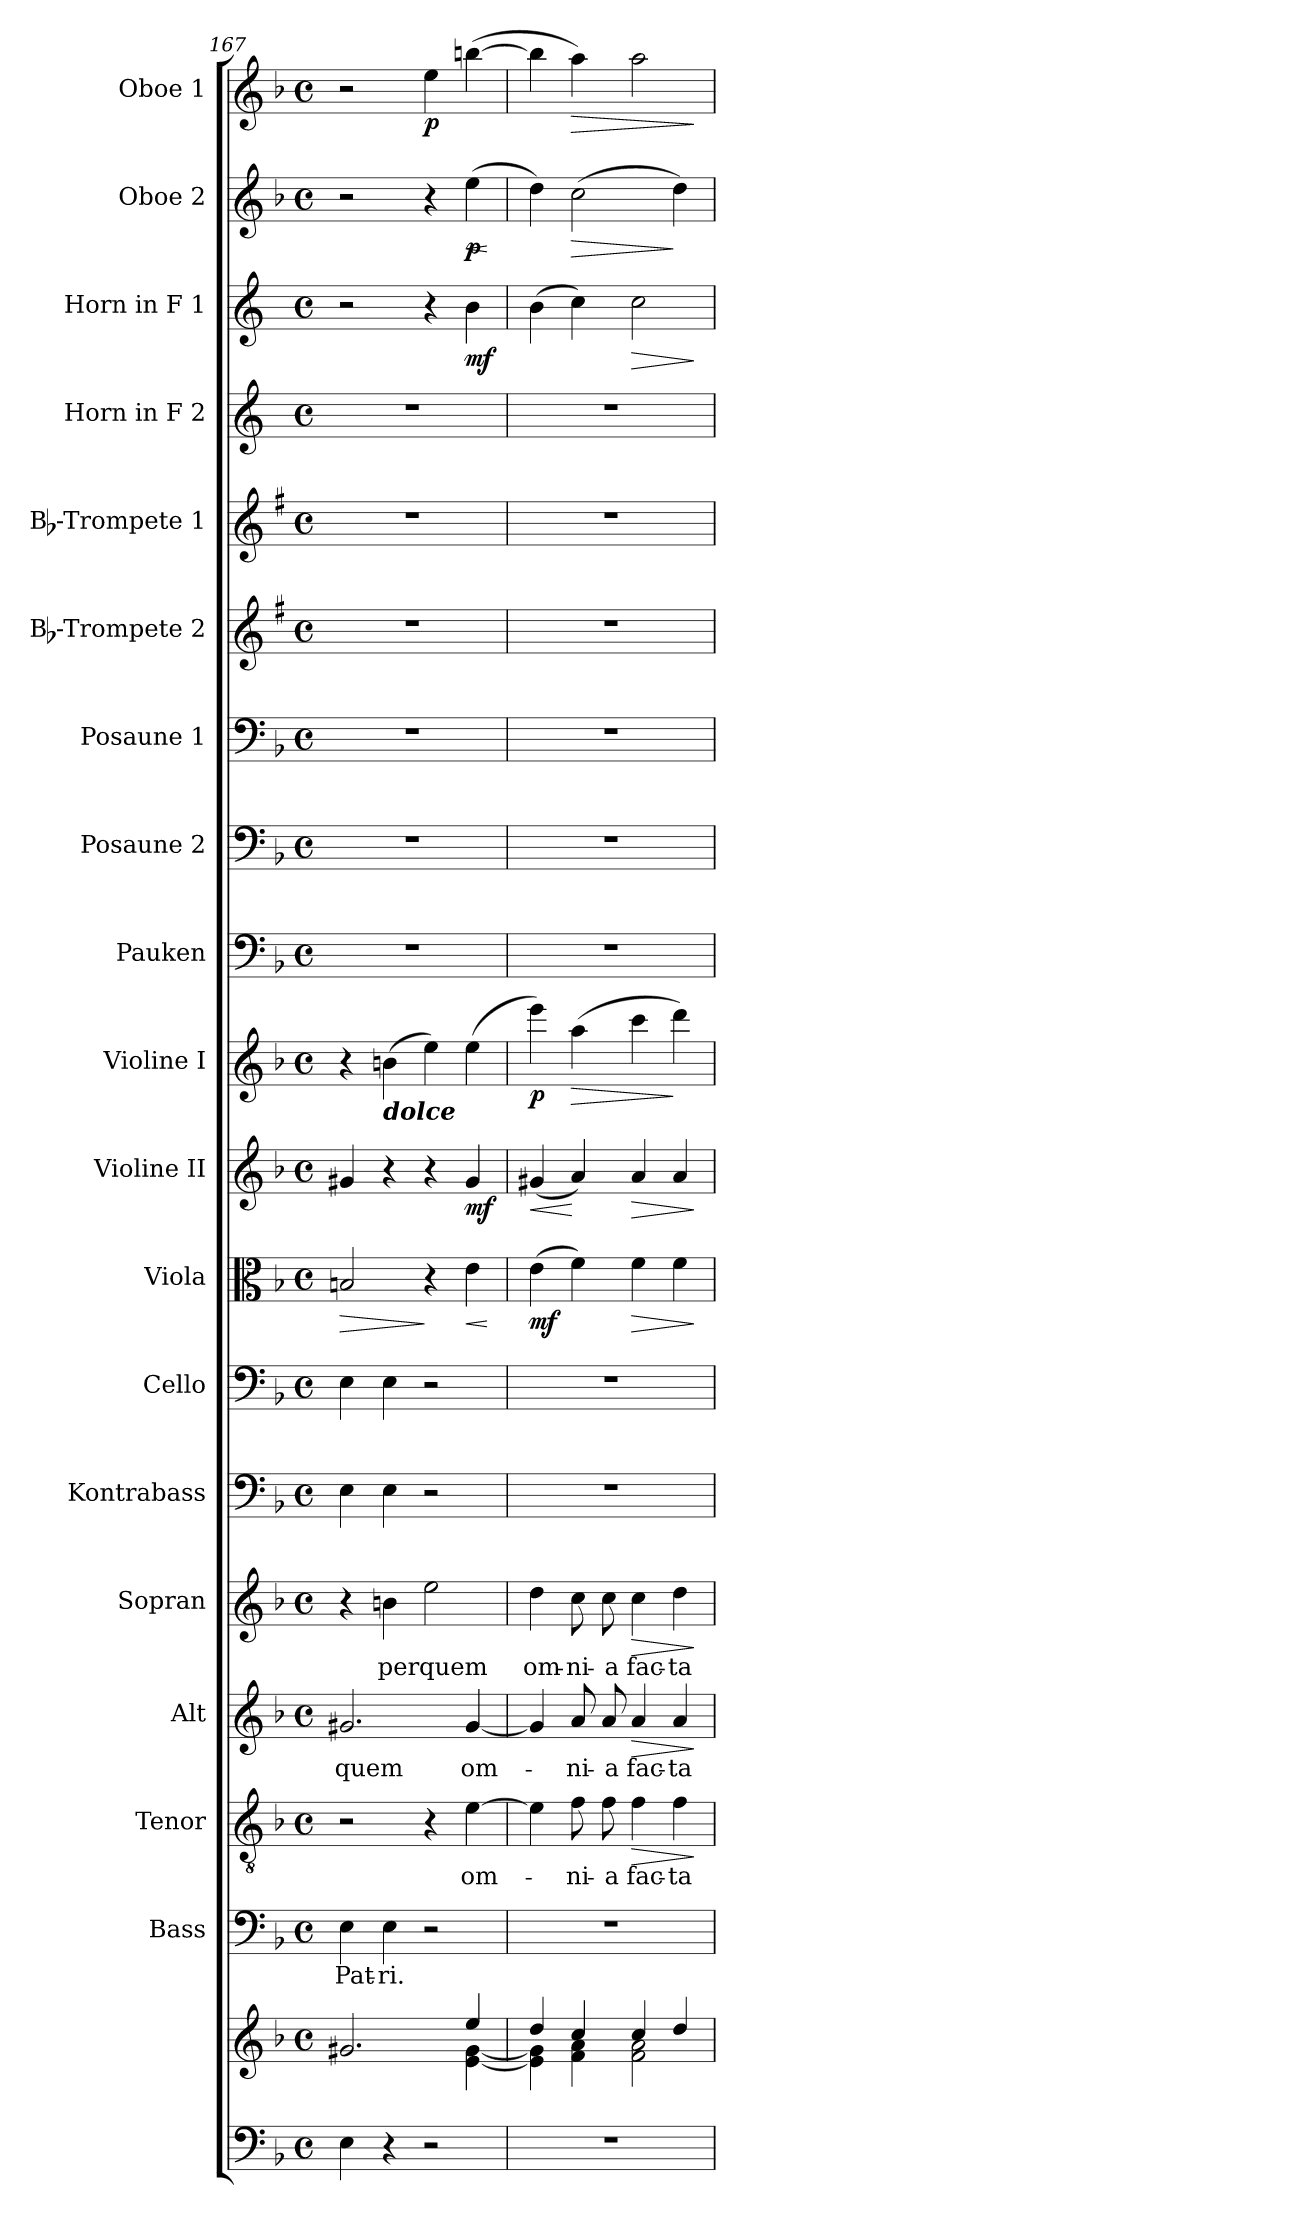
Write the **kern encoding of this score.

**kern	**kern	**kern	**text	**kern	**text	**dynam	**kern	**text	**dynam	**kern	**text	**dynam	**kern	**kern	**kern	**dynam	**kern	**dynam	**kern	**dynam	**kern	**kern	**kern	**kern	**kern	**kern	**kern	**dynam	**kern	**dynam	**kern	**dynam
*part19	*part19	*part18	*part18	*part17	*part17	*part17	*part16	*part16	*part16	*part15	*part15	*part15	*part14	*part13	*part12	*part12	*part11	*part11	*part10	*part10	*part9	*part8	*part7	*part6	*part5	*part4	*part3	*part3	*part2	*part2	*part1	*part1
*staff20	*staff19	*staff18	*staff18	*staff17	*staff17	*staff17	*staff16	*staff16	*staff16	*staff15	*staff15	*staff15	*staff14	*staff13	*staff12	*staff12	*staff11	*staff11	*staff10	*staff10	*staff9	*staff8	*staff7	*staff6	*staff5	*staff4	*staff3	*staff3	*staff2	*staff2	*staff1	*staff1
*	*	*I"Bass	*	*I"Tenor	*	*	*I"Alt	*	*	*I"Sopran	*	*	*I"Kontrabass	*I"Cello	*I"Viola	*	*I"Violine II	*	*I"Violine I	*	*I"Pauken	*I"Posaune 2	*I"Posaune 1	*I"Bb-Trompete 2	*I"Bb-Trompete 1	*I"Horn in F 2	*I"Horn in F 1	*	*I"Oboe 2	*	*I"Oboe 1	*
*	*	*I'B.	*	*I'T.	*	*	*I'A.	*	*	*I'S.	*	*	*I'Kb.	*	*I'Vla.	*	*I'Vl. II	*	*I'Vl. I	*	*I'Pk.	*I'Pos. 2	*I'Pos. 1	*I'Bb Trp. 2	*I'Bb Trp. 1	*	*	*	*I'Ob. 2	*	*I'Ob. 1	*
*clefF4	*clefG2	*clefF4	*	*clefGv2	*	*	*clefG2	*	*	*clefG2	*	*	*clefF4	*clefF4	*clefC3	*	*clefG2	*	*clefG2	*	*clefF4	*clefF4	*clefF4	*clefG2	*clefG2	*clefG2	*clefG2	*	*clefG2	*	*clefG2	*
*	*	*	*	*	*	*	*	*	*	*	*	*	*ITrd7c12	*	*	*	*	*	*	*	*	*	*	*ITrd1c2	*ITrd1c2	*ITrd4c7	*ITrd4c7	*	*	*	*	*
*k[b-]	*k[b-]	*k[b-]	*	*k[b-]	*	*	*k[b-]	*	*	*k[b-]	*	*	*k[b-]	*k[b-]	*k[b-]	*	*k[b-]	*	*k[b-]	*	*k[b-]	*k[b-]	*k[b-]	*k[b-]	*k[b-]	*k[b-]	*k[b-]	*	*k[b-]	*	*k[b-]	*
*F:	*F:	*F:	*	*F:	*	*	*F:	*	*	*F:	*	*	*F:	*F:	*F:	*	*F:	*	*F:	*	*F:	*F:	*F:	*F:	*F:	*F:	*F:	*	*F:	*	*F:	*
*M4/4	*M4/4	*M4/4	*	*M4/4	*	*	*M4/4	*	*	*M4/4	*	*	*M4/4	*M4/4	*M4/4	*	*M4/4	*	*M4/4	*	*M4/4	*M4/4	*M4/4	*M4/4	*M4/4	*M4/4	*M4/4	*	*M4/4	*	*M4/4	*
*met(c)	*met(c)	*met(c)	*	*met(c)	*	*	*met(c)	*	*	*met(c)	*	*	*met(c)	*met(c)	*met(c)	*	*met(c)	*	*met(c)	*	*met(c)	*met(c)	*met(c)	*met(c)	*met(c)	*met(c)	*met(c)	*	*met(c)	*	*met(c)	*
=167	=167	=167	=167	=167	=167	=167	=167	=167	=167	=167	=167	=167	=167	=167	=167	=167	=167	=167	=167	=167	=167	=167	=167	=167	=167	=167	=167	=167	=167	=167	=167	=167
*	*^	*	*	*	*	*	*	*	*	*	*	*	*	*	*	*	*	*	*	*	*	*	*	*	*	*	*	*	*	*	*	*
!	!	!	!	!LO:LY:b	!	!	!	!	!LO:LY:b	!	!	!	!	!	!	!	!LO:HP:b	!	!	!	!	!	!	!	!	!	!	!	!	!	!	!	!
4E\	2.g#X/	2.ryy	4E\	Pat-	2r	.	.	2.g#X/	quem	.	4r	.	.	4EE\	4E\	2Bn/	>	4g#X/	.	4r	.	1r	1r	1r	1r	1r	1r	2r	.	2r	.	2r	.
!	!	!	!	!	!	!	!	!	!	!	!	!	!	!	!	!	!	!	!	!LO:TX:b:Bi:t=dolce	!	!	!	!	!	!	!	!	!	!	!	!	!
!	!	!	!	!LO:LY:b	!	!	!	!	!	!	!	!LO:LY:b	!	!	!	!	!	!	!	!	!	!	!	!	!	!	!	!	!	!	!	!	!
4r	.	.	4E\	-ri.	.	.	.	.	.	.	4bn\	per	.	4EE\	4E\	.	.	4r	.	(>4bn\	.	.	.	.	.	.	.	.	.	.	.	.	.
!	!	!	!	!	!	!	!	!	!	!	!	!LO:LY:b	!	!	!	!	!	!	!	!	!	!	!	!	!	!	!	!	!	!	!	!	!LO:DY:b
2r	.	.	2r	.	4r	.	.	.	.	.	2ee\	quem	.	2r	2r	4r	]	4r	.	4ee\)	.	.	.	.	.	.	.	4r	.	4r	.	4ee\	p
!	!	!	!	!	!	!LO:LY:b	!	!	!LO:LY:b	!	!	!	!	!	!	!	!LO:HP:b	!	!LO:DY:b	!	!	!	!	!	!	!	!	!	!LO:DY:b	!	!LO:HP:b	!	!
!	!	!	!	!	!	!	!	!	!	!	!	!	!	!	!	!	!	!	!	!	!	!	!	!	!	!	!	!	!	!	!LO:DY:n=1:b	!	!
.	4ee/	[<4e\ [<4g#\	.	.	[4e\	om-	.	[4g#/	om-	.	.	.	.	.	.	4e\	<	4g#/	mf	(>4ee\	.	.	.	.	.	.	.	4e\	mf	(>4ee\	< p	(>[4bbn\	.
*	*v	*v	*	*	*	*	*	*	*	*	*	*	*	*	*	*	*	*	*	*	*	*	*	*	*	*	*	*	*	*	*	*	*
.	.	.	.	.	.	.	.	.	.	.	.	.	.	.	.	[	.	.	.	.	.	.	.	.	.	.	.	.	.	[	.	.
=168	=168	=168	=168	=168	=168	=168	=168	=168	=168	=168	=168	=168	=168	=168	=168	=168	=168	=168	=168	=168	=168	=168	=168	=168	=168	=168	=168	=168	=168	=168	=168	=168
*	*^	*	*	*	*	*	*	*	*	*	*	*	*	*	*	*	*	*	*	*	*	*	*	*	*	*	*	*	*	*	*	*
!	!	!	!	!	!	!	!	!	!	!	!	!LO:LY:b	!	!	!	!	!LO:DY:b	!	!LO:HP:b	!	!LO:DY:b	!	!	!	!	!	!	!	!	!	!	!	!
1r	4dd/	4e\] 4g#\]	1r	.	4e\]	.	.	4g#/]	.	.	4dd\	om-	.	1r	1r	(>4e\	mf	(<4g#X/	<	4eee\)	p	1r	1r	1r	1r	1r	1r	(>4e\	.	4dd\)	.	4bb\]	.
!	!	!	!	!	!	!LO:LY:b	!	!	!LO:LY:b	!	!	!LO:LY:b	!	!	!	!	!	!	!	!	!LO:HP:b	!	!	!	!	!	!	!	!	!	!LO:HP:b	!	!LO:HP:b
.	4cc/	4f\ 4a\	.	.	8f\	-ni-	.	8a/	-ni-	.	8cc\	-ni-	.	.	.	4f\)	.	4a/)	[	(>4aa\	>	.	.	.	.	.	.	4f\)	.	(>2cc\	>	4aa\)	>
!	!	!	!	!	!	!LO:LY:b	!	!	!LO:LY:b	!	!	!LO:LY:b	!	!	!	!	!	!	!	!	!	!	!	!	!	!	!	!	!	!	!	!	!
.	.	.	.	.	8f\	-a	.	8a/	-a	.	8cc\	-a	.	.	.	.	.	.	.	.	.	.	.	.	.	.	.	.	.	.	.	.	.
!	!	!	!	!	!	!LO:LY:b	!LO:HP:b	!	!LO:LY:b	!LO:HP:b	!	!LO:LY:b	!LO:HP:b	!	!	!	!LO:HP:b	!	!LO:HP:b	!	!	!	!	!	!	!	!	!	!LO:HP:b	!	!	!	!
.	4cc/	2f\ 2a\	.	.	4f\	fac-	>	4a/	fac-	>	4cc\	fac-	>	.	.	4f\	>	4a/	>	4ccc\	.	.	.	.	.	.	.	2f\	>	.	.	2aa\	.
!	!	!	!	!	!	!LO:LY:b	!	!	!LO:LY:b	!	!	!LO:LY:b	!	!	!	!	!	!	!	!	!	!	!	!	!	!	!	!	!	!	!	!	!
.	4dd/	.	.	.	4f\	-ta	.	4a/	-ta	.	4dd\	-ta	.	.	.	4f\	.	4a/	.	4ddd\)	]	.	.	.	.	.	.	.	.	4dd\)	]	.	.
*	*v	*v	*	*	*	*	*	*	*	*	*	*	*	*	*	*	*	*	*	*	*	*	*	*	*	*	*	*	*	*	*	*	*
.	.	.	.	.	.	]	.	.	]	.	.	]	.	.	.	]	.	]	.	.	.	.	.	.	.	.	.	]	.	.	.	]
=	=	=	=	=	=	=	=	=	=	=	=	=	=	=	=	=	=	=	=	=	=	=	=	=	=	=	=	=	=	=	=	=
*-	*-	*-	*-	*-	*-	*-	*-	*-	*-	*-	*-	*-	*-	*-	*-	*-	*-	*-	*-	*-	*-	*-	*-	*-	*-	*-	*-	*-	*-	*-	*-	*-
